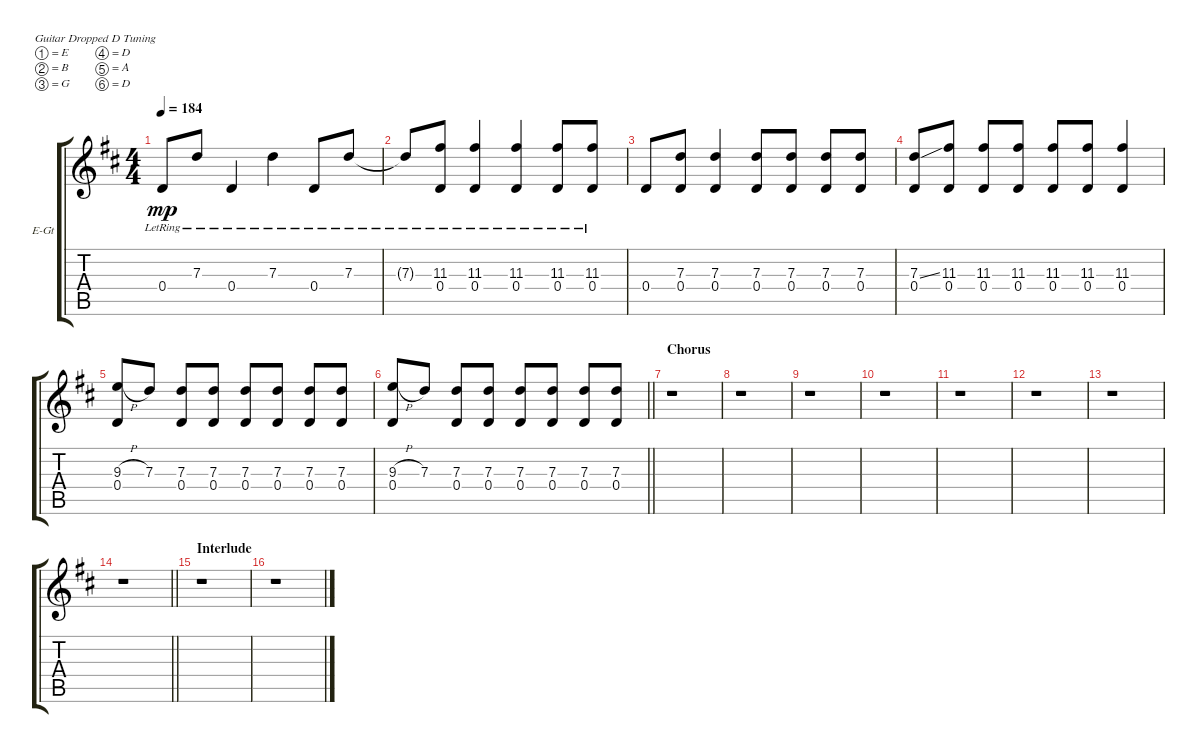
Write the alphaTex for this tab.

\defaultSystemsLayout 4
\bracketExtendMode groupsimilarinstruments
\firstSystemTrackNameOrientation horizontal
\otherSystemsTrackNameOrientation horizontal
\track ("Guitar 3" "E-Gt") {instrument overdrivenguitar}
\staff {score tabs}
\tuning (E4 B3 G3 D3 A2 D2)
\ts (4 4)
\tempo 184
\clef g2
\ks d
0.4{lr}.8{dy mp} 7.3{lr}.8 0.4{lr}.4 7.3{lr}.4 0.4{lr}.8 7.3{lr}.8 |
7.3{lr t}.8 (0.4{lr} 11.3{lr}).8 (0.4{lr} 11.3{lr}).4 (0.4{lr} 11.3{lr}).4 (0.4{lr} 11.3{lr}).8 (0.4{lr} 11.3{lr}).8 |
0.4.8 (0.4 7.3).8 (0.4 7.3).4 (0.4 7.3).8 (0.4 7.3).8 (0.4 7.3).8 (0.4 7.3).8 |
(7.3{ss} 0.4).8 (11.3 0.4).8 (11.3 0.4).8 (11.3 0.4).8 (11.3 0.4).8 (11.3 0.4).8 (11.3 0.4).4 |
(9.3{h} 0.4).8 7.3.8 (7.3 0.4).8 (7.3 0.4).8 (7.3 0.4).8 (7.3 0.4).8 (7.3 0.4).8 (7.3 0.4).8 |
\barLineRight lightlight
(9.3{h} 0.4).8 7.3.8 (7.3 0.4).8 (7.3 0.4).8 (7.3 0.4).8 (7.3 0.4).8 (7.3 0.4).8 (7.3 0.4).8 |
\section ("" "Chorus")
r.1 |
r.1 |
r.1 |
r.1 |
r.1 |
r.1 |
r.1 |
\barLineRight lightlight
r.1 |
\section ("" "Interlude")
r.1 |
r.1
